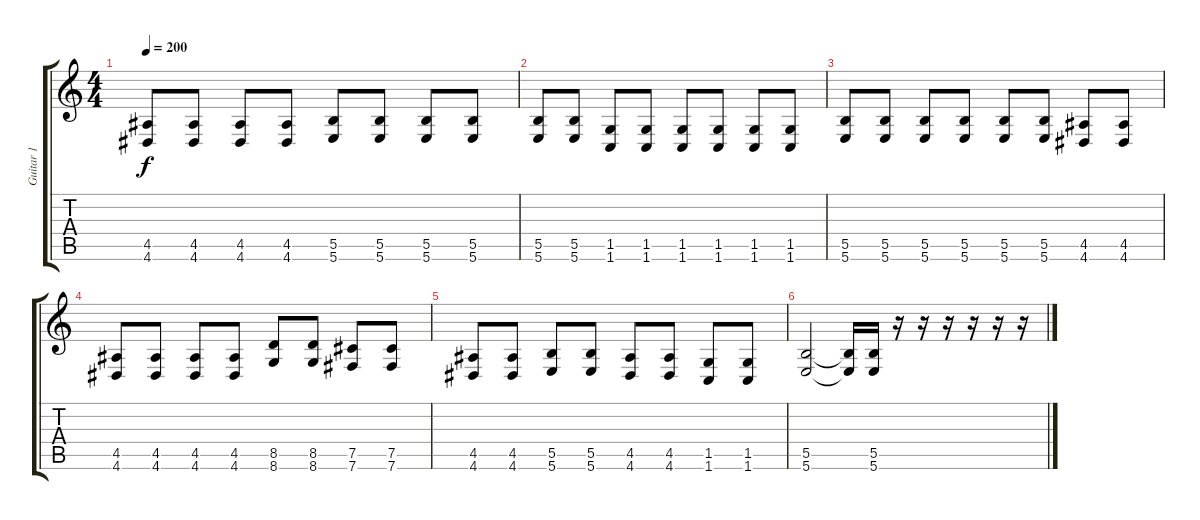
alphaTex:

\track ("Guitar 1" "Guitar 1") {instrument distortionguitar}
\staff {score tabs}
\tuning (Db4 Ab3 E3 B2 Gb2 B1) {hide}
\ts (4 4)
\tempo 200
\clef g2
\ks c
(4.5 4.6).8{dy f} (4.5 4.6).8 (4.5 4.6).8 (4.5 4.6).8 (5.5 5.6).8 (5.5 5.6).8 (5.5 5.6).8 (5.5 5.6).8 |
(5.5 5.6).8 (5.5 5.6).8 (1.5 1.6).8 (1.5 1.6).8 (1.5 1.6).8 (1.5 1.6).8 (1.5 1.6).8 (1.5 1.6).8 |
(5.5 5.6).8 (5.5 5.6).8 (5.5 5.6).8 (5.5 5.6).8 (5.5 5.6).8 (5.5 5.6).8 (4.5 4.6).8 (4.5 4.6).8 |
(4.5 4.6).8 (4.5 4.6).8 (4.5 4.6).8 (4.5 4.6).8 (8.5 8.6).8 (8.5 8.6).8 (7.5 7.6).8 (7.5 7.6).8 |
(4.5 4.6).8 (4.5 4.6).8 (5.5 5.6).8 (5.5 5.6).8 (4.5 4.6).8 (4.5 4.6).8 (1.5 1.6).8 (1.5 1.6).8 |
(5.5 5.6).2 (5.5{t} 5.6{t}).16 (5.5 5.6).16 r.16 r.16 r.16 r.16 r.16 r.16
